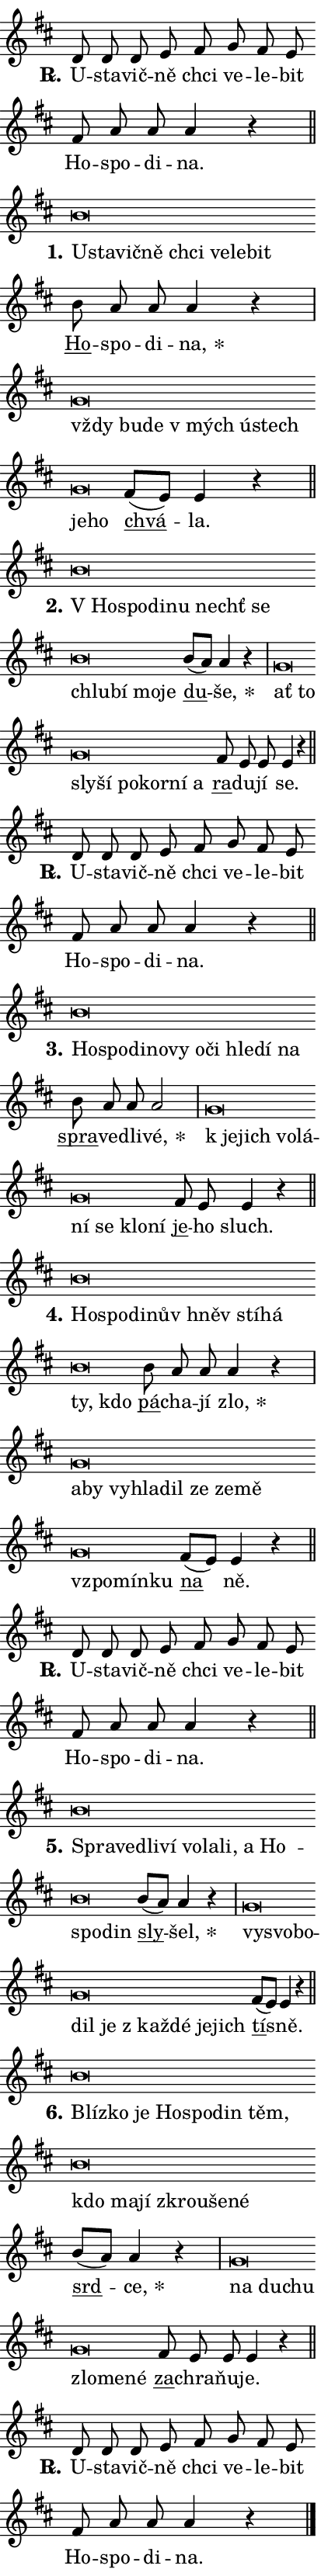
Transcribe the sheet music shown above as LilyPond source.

\version "2.24.0"
\header { tagline = "" }
\paper {
  indent = 0\cm
  top-margin = 0\cm
  right-margin = 0.13\cm % to fit lyric hyphens
  bottom-margin = 0\cm
  left-margin = 0\cm
  paper-width = 7\cm
  page-breaking = #ly:one-page-breaking
  system-system-spacing.basic-distance = #11
  score-system-spacing.basic-distance = #11
  ragged-last = ##f
}


%% Author: Thomas Morley
%% https://lists.gnu.org/archive/html/lilypond-user/2020-05/msg00002.html
#(define (line-position grob)
"Returns position of @var[grob} in current system:
   @code{'start}, if at first time-step
   @code{'end}, if at last time-step
   @code{'middle} otherwise
"
  (let* ((col (ly:item-get-column grob))
         (ln (ly:grob-object col 'left-neighbor))
         (rn (ly:grob-object col 'right-neighbor))
         (col-to-check-left (if (ly:grob? ln) ln col))
         (col-to-check-right (if (ly:grob? rn) rn col))
         (break-dir-left
           (and
             (ly:grob-property col-to-check-left 'non-musical #f)
             (ly:item-break-dir col-to-check-left)))
         (break-dir-right
           (and
             (ly:grob-property col-to-check-right 'non-musical #f)
             (ly:item-break-dir col-to-check-right))))
        (cond ((eqv? 1 break-dir-left) 'start)
              ((eqv? -1 break-dir-right) 'end)
              (else 'middle))))

#(define (tranparent-at-line-position vctor)
  (lambda (grob)
  "Relying on @code{line-position} select the relevant enry from @var{vctor}.
Used to determine transparency,"
    (case (line-position grob)
      ((end) (not (vector-ref vctor 0)))
      ((middle) (not (vector-ref vctor 1)))
      ((start) (not (vector-ref vctor 2))))))

noteHeadBreakVisibility =
#(define-music-function (break-visibility)(vector?)
"Makes @code{NoteHead}s transparent relying on @var{break-visibility}"
#{
  \override NoteHead.transparent =
    #(tranparent-at-line-position break-visibility)
#})

#(define delete-ledgers-for-transparent-note-heads
  (lambda (grob)
    "Reads whether a @code{NoteHead} is transparent.
If so this @code{NoteHead} is removed from @code{'note-heads} from
@var{grob}, which is supposed to be @code{LedgerLineSpanner}.
As a result ledgers are not printed for this @code{NoteHead}"
    (let* ((nhds-array (ly:grob-object grob 'note-heads))
           (nhds-list
             (if (ly:grob-array? nhds-array)
                 (ly:grob-array->list nhds-array)
                 '()))
           ;; Relies on the transparent-property being done before
           ;; Staff.LedgerLineSpanner.after-line-breaking is executed.
           ;; This is fragile ...
           (to-keep
             (remove
               (lambda (nhd)
                 (ly:grob-property nhd 'transparent #f))
               nhds-list)))
      ;; TODO find a better method to iterate over grob-arrays, similiar
      ;; to filter/remove etc for lists
      ;; For now rebuilt from scratch
      (set! (ly:grob-object grob 'note-heads)  '())
      (for-each
        (lambda (nhd)
          (ly:pointer-group-interface::add-grob grob 'note-heads nhd))
        to-keep))))

squashNotes = {
  \override NoteHead.X-extent = #'(-0.2 . 0.2)
  \override NoteHead.Y-extent = #'(-0.75 . 0)
  \override NoteHead.stencil =
    #(lambda (grob)
       (let ((pos (ly:grob-property grob 'staff-position)))
         (begin
           (if (< pos -7) (display "ERROR: Lower brevis then expected\n") (display "OK: Expected brevis position\n"))
           (if (<= pos -6) ly:text-interface::print ly:note-head::print))))
}
unSquashNotes = {
  \revert NoteHead.X-extent
  \revert NoteHead.Y-extent
  \revert NoteHead.stencil
}

hideNotes = \noteHeadBreakVisibility #begin-of-line-visible
unHideNotes = \noteHeadBreakVisibility #all-visible

% work-around for resetting accidentals
% https://lilypond.org/doc/v2.23/Documentation/notation/displaying-rhythms#unmetered-music
cadenzaMeasure = {
  \cadenzaOff
  \partial 1024 s1024
  \cadenzaOn
}

#(define-markup-command (accent layout props text) (markup?)
  "Underline accented syllable"
  (interpret-markup layout props
    #{\markup \override #'(offset . 4.3) \underline { #text }#}))

responsum = \markup \concat {
  "R" \hspace #-1.05 \path #0.1 #'((moveto 0 0.07) (lineto 0.9 0.8)) \hspace #0.05 "."
}

spaceSize = #0.6828661417322834 % exact space size for TeX Gyre Schola

\layout {
  \context {
    \Staff
    \remove "Time_signature_engraver"
    \override LedgerLineSpanner.after-line-breaking = #delete-ledgers-for-transparent-note-heads
  }
  \context {
    \Lyrics {
      \override LyricSpace.minimum-distance = \spaceSize
      \override LyricText.font-name = #"TeX Gyre Schola"
      \override LyricText.font-size = 1
      \override StanzaNumber.font-name = #"TeX Gyre Schola Bold"
      \override StanzaNumber.font-size = 1
    }
  }
  \context {
    \Score 
    \override NoteHead.text =
      #(lambda (grob) 
        (let ((pos (ly:grob-property grob 'staff-position)))
          #{\markup {
            \combine
              \halign #-0.55 \raise #(if (= pos -6) 0 0.5) \override #'(thickness . 2) \draw-line #'(3.2 . 0)
              \musicglyph "noteheads.sM1"
          }#}))
  }
}

% magnetic-lyrics.ily
%
%   written by
%     Jean Abou Samra <jean@abou-samra.fr>
%     Werner Lemberg <wl@gnu.org>
%
%   adapted by
%     Jiri Hon <jiri.hon@gmail.com>
%
% Version 2022-Apr-15

% https://www.mail-archive.com/lilypond-user@gnu.org/msg149350.html

#(define (Left_hyphen_pointer_engraver context)
   "Collect syllable-hyphen-syllable occurrences in lyrics and store
them in properties.  This engraver only looks to the left.  For
example, if the lyrics input is @code{foo -- bar}, it does the
following.

@itemize @bullet
@item
Set the @code{text} property of the @code{LyricHyphen} grob between
@q{foo} and @q{bar} to @code{foo}.

@item
Set the @code{left-hyphen} property of the @code{LyricText} grob with
text @q{foo} to the @code{LyricHyphen} grob between @q{foo} and
@q{bar}.
@end itemize

Use this auxiliary engraver in combination with the
@code{lyric-@/text::@/apply-@/magnetic-@/offset!} hook."
   (let ((hyphen #f)
         (text #f))
     (make-engraver
      (acknowledgers
       ((lyric-syllable-interface engraver grob source-engraver)
        (set! text grob)))
      (end-acknowledgers
       ((lyric-hyphen-interface engraver grob source-engraver)
        ;(when (not (grob::has-interface grob 'lyric-space-interface))
          (set! hyphen grob)));)
      ((stop-translation-timestep engraver)
       (when (and text hyphen)
         (ly:grob-set-object! text 'left-hyphen hyphen))
       (set! text #f)
       (set! hyphen #f)))))

#(define (lyric-text::apply-magnetic-offset! grob)
   "If the space between two syllables is less than the value in
property @code{LyricText@/.details@/.squash-threshold}, move the right
syllable to the left so that it gets concatenated with the left
syllable.

Use this function as a hook for
@code{LyricText@/.after-@/line-@/breaking} if the
@code{Left_@/hyphen_@/pointer_@/engraver} is active."
   (let ((hyphen (ly:grob-object grob 'left-hyphen #f)))
     (when hyphen
       (let ((left-text (ly:spanner-bound hyphen LEFT)))
         (when (grob::has-interface left-text 'lyric-syllable-interface)
           (let* ((common (ly:grob-common-refpoint grob left-text X))
                  (this-x-ext (ly:grob-extent grob common X))
                  (left-x-ext
                   (begin
                     ;; Trigger magnetism for left-text.
                     (ly:grob-property left-text 'after-line-breaking)
                     (ly:grob-extent left-text common X)))
                  ;; `delta` is the gap width between two syllables.
                  (delta (- (interval-start this-x-ext)
                            (interval-end left-x-ext)))
                  (details (ly:grob-property grob 'details))
                  (threshold (assoc-get 'squash-threshold details 0.2)))
             (when (< delta threshold)
               (let* (;; We have to manipulate the input text so that
                      ;; ligatures crossing syllable boundaries are not
                      ;; disabled.  For languages based on the Latin
                      ;; script this is essentially a beautification.
                      ;; However, for non-Western scripts it can be a
                      ;; necessity.
                      (lt (ly:grob-property left-text 'text))
                      (rt (ly:grob-property grob 'text))
                      (is-space (grob::has-interface hyphen 'lyric-space-interface))
                      (space (if is-space " " ""))
                      (extra-delta (if is-space spaceSize 0))
                      ;; Append new syllable.
                      (ltrt-space (if (and (string? lt) (string? rt))
                                (string-append lt space rt)
                                (make-concat-markup (list lt space rt))))
                      ;; Right-align `ltrt` to the right side.
                      (ltrt-space-markup (grob-interpret-markup
                               grob
                               (make-translate-markup
                                (cons (interval-length this-x-ext) 0)
                                (make-right-align-markup ltrt-space)))))
                 (begin
                   ;; Don't print `left-text`.
                   (ly:grob-set-property! left-text 'stencil #f)
                   ;; Set text and stencil (which holds all collected
                   ;; syllables so far) and shift it to the left.
                   (ly:grob-set-property! grob 'text ltrt-space)
                   (ly:grob-set-property! grob 'stencil ltrt-space-markup)
                   (ly:grob-translate-axis! grob (- (- delta extra-delta)) X))))))))))


#(define (lyric-hyphen::displace-bounds-first grob)
   ;; Make very sure this callback isn't triggered too early.
   (let ((left (ly:spanner-bound grob LEFT))
         (right (ly:spanner-bound grob RIGHT)))
     (ly:grob-property left 'after-line-breaking)
     (ly:grob-property right 'after-line-breaking)
     (ly:lyric-hyphen::print grob)))

squashThreshold = #0.4

\layout {
  \context {
    \Lyrics
    \consists #Left_hyphen_pointer_engraver
    \override LyricText.after-line-breaking =
      #lyric-text::apply-magnetic-offset!
    \override LyricHyphen.stencil = #lyric-hyphen::displace-bounds-first
    \override LyricText.details.squash-threshold = \squashThreshold
    \override LyricHyphen.minimum-distance = 0
    \override LyricHyphen.minimum-length = \squashThreshold
  }
}

squashText = \override LyricText.details.squash-threshold = 9999
unSquashText = \override LyricText.details.squash-threshold = \squashThreshold

leftText = \override LyricText.self-alignment-X = #LEFT
unLeftText = \revert LyricText.self-alignment-X

starOffset = #(lambda (grob) 
                (let ((x_offset (ly:self-alignment-interface::aligned-on-x-parent grob)))
                  (if (= x_offset 0) 0 (+ x_offset 1.2))))

star = #(define-music-function (syllable)(string?)
"Append star separator at the end of a syllable"
#{
  \once \override LyricText.X-offset = #starOffset
  \lyricmode { \markup {
    #syllable
    \override #'((font-name . "TeX Gyre Schola Bold")) \hspace #0.2 \lower #0.65 \larger "*"
  } }
#})

starAccent = #(define-music-function (syllable)(string?)
"Append star separator at the end of a syllable and make accent"
#{
  \once \override LyricText.X-offset = #starOffset
  \lyricmode { \markup {
    \accent #syllable
    \override #'((font-name . "TeX Gyre Schola Bold")) \hspace #0.2 \lower #0.65 \larger "*"
  } }
#})

breath = #(define-music-function (syllable)(string?)
"Append breathing indicator at the end of a syllable"
#{
  \lyricmode { \markup { #syllable "+" } }
#})

optionalBreath = #(define-music-function (syllable)(string?)
"Append optional breathing indicator at the end of a syllable"
#{
  \lyricmode { \markup { #syllable "(+)" } }
#})


\score {
    <<
        \new Voice = "melody" { \cadenzaOn \key d \major \relative { d'8 d d e fis \bar "" g fis e \bar "" fis a a a4 r \cadenzaMeasure \bar "||" \break } }
        \new Lyrics \lyricsto "melody" { \lyricmode { \set stanza = \responsum
U -- sta -- vič -- ně chci ve -- le -- bit Ho -- spo -- di -- na. } }
    >>
    \layout {}
}

\score {
    <<
        \new Voice = "melody" { \cadenzaOn \key d \major \relative { \squashNotes b'\breve*1/16 \hideNotes \breve*1/16 \bar "" \breve*1/16 \bar "" \breve*1/16 \bar "" \breve*1/16 \bar "" \breve*1/16 \bar "" \breve*1/16 \breve*1/16 \bar "" \unHideNotes \unSquashNotes \bar "" b8 a a a4 r \cadenzaMeasure \bar "|" \squashNotes g\breve*1/16 \hideNotes \breve*1/16 \bar "" \breve*1/16 \bar "" \breve*1/16 \bar "" \breve*1/16 \bar "" \breve*1/16 \bar "" \breve*1/16 \breve*1/16 \bar "" \unHideNotes \unSquashNotes \bar "" fis8[( e)] e4 r \cadenzaMeasure \bar "||" \break } }
        \new Lyrics \lyricsto "melody" { \lyricmode { \set stanza = "1."
\leftText U -- \squashText sta -- vič -- ně chci ve -- le -- bit \unLeftText \unSquashText \markup \accent Ho -- spo -- di -- \star na, \leftText vždy \squashText bu -- de "v mých" ú -- stech je -- ho \unLeftText \unSquashText \markup \accent chvá -- la. } }
    >>
    \layout {}
}

\score {
    <<
        \new Voice = "melody" { \cadenzaOn \key d \major \relative { \squashNotes b'\breve*1/16 \hideNotes \breve*1/16 \bar "" \breve*1/16 \bar "" \breve*1/16 \bar "" \breve*1/16 \bar "" \breve*1/16 \bar "" \breve*1/16 \bar "" \breve*1/16 \bar "" \breve*1/16 \breve*1/16 \bar "" \unHideNotes \unSquashNotes \bar "" b8[( a)] a4 r \cadenzaMeasure \bar "|" \squashNotes g\breve*1/16 \hideNotes \breve*1/16 \bar "" \breve*1/16 \bar "" \breve*1/16 \bar "" \breve*1/16 \bar "" \breve*1/16 \bar "" \breve*1/16 \breve*1/16 \bar "" \unHideNotes \unSquashNotes \bar "" fis8 e e e4 r \cadenzaMeasure \bar "||" \break } }
        \new Lyrics \lyricsto "melody" { \lyricmode { \set stanza = "2."
\leftText "V Ho" -- \squashText spo -- di -- nu nechť se chlu -- bí mo -- je \unLeftText \unSquashText \markup \accent du -- \star še, \leftText ať \squashText to sly -- ší po -- kor -- ní a \unLeftText \unSquashText \markup \accent ra -- du -- jí se. } }
    >>
    \layout {}
}

\score {
    <<
        \new Voice = "melody" { \cadenzaOn \key d \major \relative { d'8 d d e fis \bar "" g fis e \bar "" fis a a a4 r \cadenzaMeasure \bar "||" \break } }
        \new Lyrics \lyricsto "melody" { \lyricmode { \set stanza = \responsum
U -- sta -- vič -- ně chci ve -- le -- bit Ho -- spo -- di -- na. } }
    >>
    \layout {}
}

\score {
    <<
        \new Voice = "melody" { \cadenzaOn \key d \major \relative { \squashNotes b'\breve*1/16 \hideNotes \breve*1/16 \bar "" \breve*1/16 \bar "" \breve*1/16 \bar "" \breve*1/16 \bar "" \breve*1/16 \bar "" \breve*1/16 \bar "" \breve*1/16 \bar "" \breve*1/16 \breve*1/16 \bar "" \unHideNotes \unSquashNotes \bar "" b8 a a a2 \cadenzaMeasure \bar "|" \squashNotes g\breve*1/16 \hideNotes \breve*1/16 \bar "" \breve*1/16 \bar "" \breve*1/16 \bar "" \breve*1/16 \bar "" \breve*1/16 \bar "" \breve*1/16 \breve*1/16 \bar "" \unHideNotes \unSquashNotes \bar "" fis8 e e4 r \cadenzaMeasure \bar "||" \break } }
        \new Lyrics \lyricsto "melody" { \lyricmode { \set stanza = "3."
\leftText Ho -- \squashText spo -- di -- no -- vy o -- či hle -- dí na \unLeftText \unSquashText \markup \accent spra -- ve -- dli -- \star vé, \leftText "k je" -- \squashText jich vo -- lá -- ní se klo -- ní \unLeftText \unSquashText \markup \accent je -- ho sluch. } }
    >>
    \layout {}
}

\score {
    <<
        \new Voice = "melody" { \cadenzaOn \key d \major \relative { \squashNotes b'\breve*1/16 \hideNotes \breve*1/16 \bar "" \breve*1/16 \bar "" \breve*1/16 \bar "" \breve*1/16 \bar "" \breve*1/16 \bar "" \breve*1/16 \bar "" \breve*1/16 \breve*1/16 \bar "" \unHideNotes \unSquashNotes \bar "" b8 a a a4 r \cadenzaMeasure \bar "|" \squashNotes g\breve*1/16 \hideNotes \breve*1/16 \bar "" \breve*1/16 \bar "" \breve*1/16 \bar "" \breve*1/16 \bar "" \breve*1/16 \bar "" \breve*1/16 \bar "" \breve*1/16 \bar "" \breve*1/16 \bar "" \breve*1/16 \breve*1/16 \bar "" \unHideNotes \unSquashNotes \bar "" fis8[( e)] e4 r \cadenzaMeasure \bar "||" \break } }
        \new Lyrics \lyricsto "melody" { \lyricmode { \set stanza = "4."
\leftText Ho -- \squashText spo -- di -- nův hněv stí -- há ty, kdo \unLeftText \unSquashText \markup \accent pá -- cha -- jí \star zlo, \leftText a -- \squashText by vy -- hla -- dil ze ze -- mě vzpo -- mín -- ku \unLeftText \unSquashText \markup \accent na ně. } }
    >>
    \layout {}
}

\score {
    <<
        \new Voice = "melody" { \cadenzaOn \key d \major \relative { d'8 d d e fis \bar "" g fis e \bar "" fis a a a4 r \cadenzaMeasure \bar "||" \break } }
        \new Lyrics \lyricsto "melody" { \lyricmode { \set stanza = \responsum
U -- sta -- vič -- ně chci ve -- le -- bit Ho -- spo -- di -- na. } }
    >>
    \layout {}
}

\score {
    <<
        \new Voice = "melody" { \cadenzaOn \key d \major \relative { \squashNotes b'\breve*1/16 \hideNotes \breve*1/16 \bar "" \breve*1/16 \bar "" \breve*1/16 \bar "" \breve*1/16 \bar "" \breve*1/16 \bar "" \breve*1/16 \bar "" \breve*1/16 \bar "" \breve*1/16 \bar "" \breve*1/16 \breve*1/16 \bar "" \unHideNotes \unSquashNotes \bar "" b8[( a)] a4 r \cadenzaMeasure \bar "|" \squashNotes g\breve*1/16 \hideNotes \breve*1/16 \bar "" \breve*1/16 \bar "" \breve*1/16 \bar "" \breve*1/16 \bar "" \breve*1/16 \bar "" \breve*1/16 \bar "" \breve*1/16 \breve*1/16 \bar "" \unHideNotes \unSquashNotes \bar "" fis8[( e)] e4 r \cadenzaMeasure \bar "||" \break } }
        \new Lyrics \lyricsto "melody" { \lyricmode { \set stanza = "5."
\leftText Spra -- \squashText ve -- dli -- ví vo -- la -- li, a Ho -- spo -- din \unLeftText \unSquashText \markup \accent sly -- \star šel, \leftText vy -- \squashText svo -- bo -- dil je "z kaž" -- dé je -- jich \unLeftText \unSquashText \markup \accent tí -- sně. } }
    >>
    \layout {}
}

\score {
    <<
        \new Voice = "melody" { \cadenzaOn \key d \major \relative { \squashNotes b'\breve*1/16 \hideNotes \breve*1/16 \bar "" \breve*1/16 \bar "" \breve*1/16 \bar "" \breve*1/16 \bar "" \breve*1/16 \bar "" \breve*1/16 \bar "" \breve*1/16 \bar "" \breve*1/16 \bar "" \breve*1/16 \bar "" \breve*1/16 \bar "" \breve*1/16 \breve*1/16 \bar "" \unHideNotes \unSquashNotes \bar "" b8[( a)] a4 r \cadenzaMeasure \bar "|" \squashNotes g\breve*1/16 \hideNotes \breve*1/16 \bar "" \breve*1/16 \bar "" \breve*1/16 \bar "" \breve*1/16 \breve*1/16 \bar "" \unHideNotes \unSquashNotes \bar "" fis8 e e e4 r \cadenzaMeasure \bar "||" \break } }
        \new Lyrics \lyricsto "melody" { \lyricmode { \set stanza = "6."
\leftText Blíz -- \squashText ko je Ho -- spo -- din těm, kdo ma -- jí zkrou -- še -- né \unLeftText \unSquashText \markup \accent srd -- \star ce, \leftText na \squashText du -- chu zlo -- me -- né \unLeftText \unSquashText \markup \accent za -- chra -- ňu -- je. } }
    >>
    \layout {}
}

\score {
    <<
        \new Voice = "melody" { \cadenzaOn \key d \major \relative { d'8 d d e fis \bar "" g fis e \bar "" fis a a a4 r \cadenzaMeasure \bar "||" \break } \bar "|." }
        \new Lyrics \lyricsto "melody" { \lyricmode { \set stanza = \responsum
U -- sta -- vič -- ně chci ve -- le -- bit Ho -- spo -- di -- na. } }
    >>
    \layout {}
}
